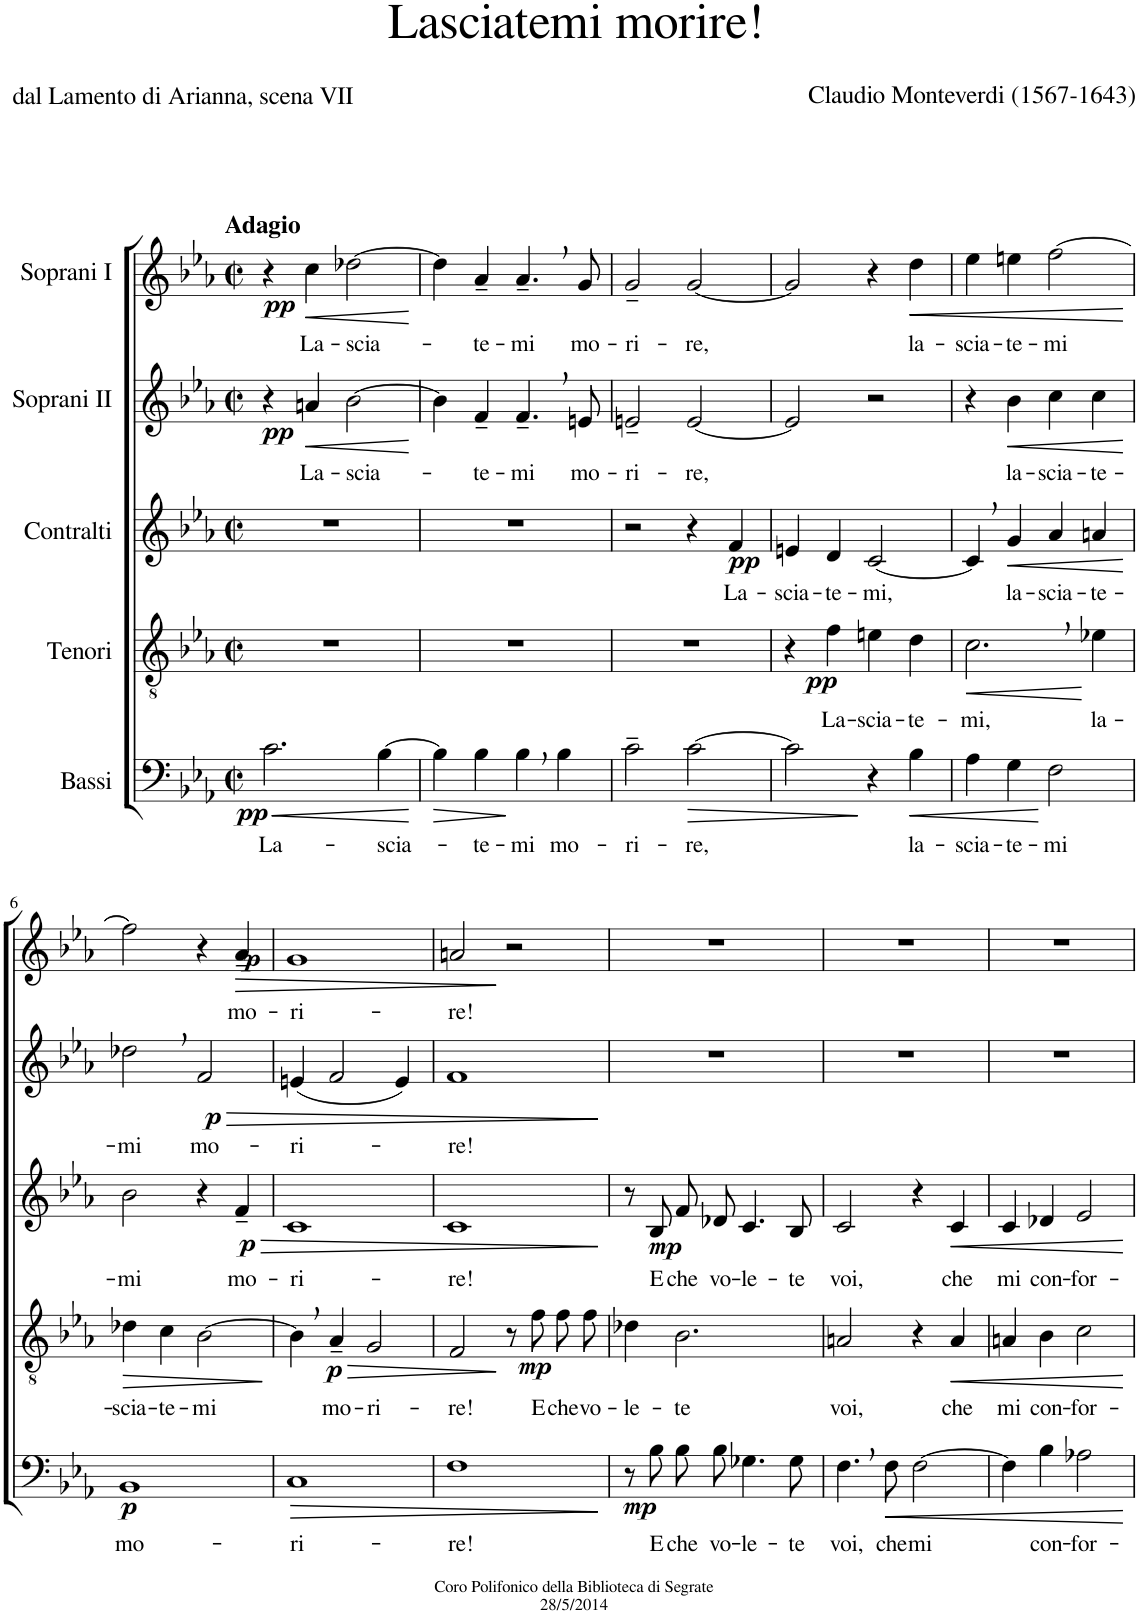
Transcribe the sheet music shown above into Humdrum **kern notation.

**kern	**text	**dynam	**kern	**text	**dynam	**kern	**text	**dynam	**kern	**text	**dynam	**kern	**text	**dynam
*part5	*part5	*part5	*part4	*part4	*part4	*part3	*part3	*part3	*part2	*part2	*part2	*part1	*part1	*part1
*staff5	*staff5	*staff5	*staff4	*staff4	*staff4	*staff3	*staff3	*staff3	*staff2	*staff2	*staff2	*staff1	*staff1	*staff1
*I"Bassi	*	*	*I"Tenori	*	*	*I"Contralti	*	*	*I"Soprani II	*	*	*I"Soprani I	*	*
*clefF4	*	*	*clefGv2	*	*	*clefG2	*	*	*clefG2	*	*	*clefG2	*	*
*	*	*	*	*	*	*	*	*	*Trd1c2	*	*	*Trd1c2	*	*
*k[b-e-a-]	*	*	*k[b-e-a-]	*	*	*k[b-e-a-]	*	*	*k[b-e-a-]	*	*	*k[b-e-a-]	*	*
*E-:	*	*	*E-:	*	*	*E-:	*	*	*E-:	*	*	*E-:	*	*
*M2/2	*	*	*M2/2	*	*	*M2/2	*	*	*M2/2	*	*	*M2/2	*	*
*met(c|)	*	*	*met(c|)	*	*	*met(c|)	*	*	*met(c|)	*	*	*met(c|)	*	*
=1	=1	=1	=1	=1	=1	=1	=1	=1	=1	=1	=1	=1	=1	=1
!	!	!	!	!	!	!	!	!	!	!	!	!LO:TX:a:B:t=Adagio	!	!
!	!LO:LY:b	!LO:HP:b	!	!	!	!	!	!	!	!	!	!	!	!
!	!	!LO:DY:n=1:b	!	!	!	!	!	!	!	!	!LO:DY:b	!	!	!LO:DY:b
2.c\	La-	< pp	1r	.	.	1r	.	.	4r	.	pp	4r	.	pp
!	!	!	!	!	!	!	!	!	!	!LO:LY:b	!LO:HP:b	!	!LO:LY:b	!LO:HP:b
.	.	.	.	.	.	.	.	.	4an/	La-	<	4cc\	La-	<
!	!	!	!	!	!	!	!	!	!	!LO:LY:b	!	!	!LO:LY:b	!
.	.	.	.	.	.	.	.	.	[2b-\	-scia-	.	[2dd-X\	-scia-	.
!	!LO:LY:b	!	!	!	!	!	!	!	!	!	!	!	!	!
[4B-\	-scia-	.	.	.	.	.	.	.	.	.	.	.	.	.
.	.	[	.	.	.	.	.	.	.	.	[	.	.	[
=2	=2	=2	=2	=2	=2	=2	=2	=2	=2	=2	=2	=2	=2	=2
!	!	!LO:HP:b	!	!	!	!	!	!	!	!	!	!	!	!
4B-\]	.	>	1r	.	.	1r	.	.	4b-\]	.	.	4dd-\]	.	.
!	!LO:LY:b	!	!	!	!	!	!	!	!	!LO:LY:b	!	!	!LO:LY:b	!
4B-\	-te-	.	.	.	.	.	.	.	4f~/	-te-	.	4a-~/	-te-	.
!	!LO:LY:b	!	!	!	!	!	!	!	!	!LO:LY:b	!	!	!LO:LY:b	!
4B-,\	-mi	]	.	.	.	.	.	.	4.f~,/	-mi	.	4.a-~,/	-mi	.
!	!LO:LY:b	!	!	!	!	!	!	!	!	!	!	!	!	!
4B-\	mo-	.	.	.	.	.	.	.	.	.	.	.	.	.
!	!	!	!	!	!	!	!	!	!	!LO:LY:b	!	!	!LO:LY:b	!
.	.	.	.	.	.	.	.	.	8en/	mo-	.	8g/	mo-	.
=3	=3	=3	=3	=3	=3	=3	=3	=3	=3	=3	=3	=3	=3	=3
!	!LO:LY:b	!	!	!	!	!	!	!	!	!LO:LY:b	!	!	!LO:LY:b	!
2c~\	-ri-	.	1r	.	.	2r	.	.	2en~/	-ri-	.	2g~/	-ri-	.
!	!LO:LY:b	!LO:HP:b	!	!	!	!	!	!	!	!LO:LY:b	!	!	!LO:LY:b	!
[2c\	-re,	>	.	.	.	4r	.	.	[2e/	-re,	.	[2g/	-re,	.
!	!	!	!	!	!	!	!LO:LY:b	!LO:DY:b	!	!	!	!	!	!
.	.	.	.	.	.	4f/	La-	pp	.	.	.	.	.	.
=4	=4	=4	=4	=4	=4	=4	=4	=4	=4	=4	=4	=4	=4	=4
!	!	!	!	!	!	!	!LO:LY:b	!	!	!	!	!	!	!
2c\]	.	.	4r	.	.	4en/	-scia-	.	2e/]	.	.	2g/]	.	.
!	!	!	!	!LO:LY:b	!LO:DY:b	!	!LO:LY:b	!	!	!	!	!	!	!
.	.	.	4f\	La-	pp	4d/	-te-	.	.	.	.	.	.	.
!	!	!	!	!LO:LY:b	!	!	!LO:LY:b	!	!	!	!	!	!	!
4r	.	]	4en\	-scia-	.	[2c/	-mi,	.	2r	.	.	4r	.	.
!	!LO:LY:b	!LO:HP:b	!	!LO:LY:b	!	!	!	!	!	!	!	!	!LO:LY:b	!LO:HP:b
4B-\	la-	<	4d\	-te-	.	.	.	.	.	.	.	4dd\	la-	<
=5	=5	=5	=5	=5	=5	=5	=5	=5	=5	=5	=5	=5	=5	=5
!	!LO:LY:b	!	!	!LO:LY:b	!LO:HP:b	!	!	!	!	!	!	!	!LO:LY:b	!
4A-\	-scia-	.	2.c,\	-mi,	<	4c,/]	.	.	4r	.	.	4ee-\	-scia-	.
!	!LO:LY:b	!	!	!	!	!	!LO:LY:b	!LO:HP:b	!	!LO:LY:b	!LO:HP:b	!	!LO:LY:b	!
4G\	-te-	.	.	.	.	4g/	la-	<	4b-\	la-	<	4een\	-te-	.
!	!LO:LY:b	!	!	!	!	!	!LO:LY:b	!	!	!LO:LY:b	!	!	!LO:LY:b	!
2F\	-mi	[	.	.	.	4a-/	-scia-	.	4cc\	-scia-	.	[2ff\	-mi	.
!	!	!	!	!LO:LY:b	!	!	!LO:LY:b	!	!	!LO:LY:b	!	!	!	!
.	.	.	4e-X\	la-	[	4an/	-te-	.	4cc\	-te-	.	.	.	.
.	.	.	.	.	.	.	.	[	.	.	[	.	.	[
!!LO:LB:g=z
=6	=6	=6	=6	=6	=6	=6	=6	=6	=6	=6	=6	=6	=6	=6
!	!LO:LY:b	!LO:DY:b	!	!LO:LY:b	!LO:HP:b	!	!LO:LY:b	!	!	!LO:LY:b	!	!	!	!
1BB-	mo-	p	4d-X\	-scia-	>	2b-\	-mi	.	2dd-X,\	-mi	.	2ff\]	.	.
!	!	!	!	!LO:LY:b	!	!	!	!	!	!	!	!	!	!
.	.	.	4c\	-te-	.	.	.	.	.	.	.	.	.	.
!	!	!	!	!LO:LY:b	!	!	!	!	!	!LO:LY:b	!LO:HP:b	!	!	!
!	!	!	!	!	!	!	!	!	!	!	!LO:DY:n=1:b	!	!	!
.	.	.	[2B-\	-mi	.	4r	.	.	2f/	mo-	> p	4r	.	.
!	!	!	!	!	!	!	!LO:LY:b	!LO:HP:b	!	!	!	!	!LO:LY:b	!LO:HP:b
!	!	!	!	!	!	!	!	!LO:DY:n=1:b	!	!	!	!	!	!LO:DY:n=1:b
.	.	.	.	.	.	4f~/	mo-	> p	.	.	.	4a-~/	mo-	> p
.	.	.	.	.	]	.	.	.	.	.	.	.	.	.
=7	=7	=7	=7	=7	=7	=7	=7	=7	=7	=7	=7	=7	=7	=7
!	!LO:LY:b	!LO:HP:b	!	!	!	!	!LO:LY:b	!	!	!LO:LY:b	!	!	!LO:LY:b	!
1C	-ri-	>	4B-,\]	.	.	1c	-ri-	.	(4en/	-ri-	.	1g	-ri-	.
!	!	!	!	!LO:LY:b	!LO:HP:b	!	!	!	!	!	!	!	!	!
!	!	!	!	!	!LO:DY:n=1:b	!	!	!	!	!	!	!	!	!
.	.	.	4A-~/	mo-	> p	.	.	.	2f/	.	.	.	.	.
!	!	!	!	!LO:LY:b	!	!	!	!	!	!	!	!	!	!
.	.	.	2G/	-ri-	.	.	.	.	.	.	.	.	.	.
.	.	.	.	.	.	.	.	.	4e/)	.	.	.	.	.
=8	=8	=8	=8	=8	=8	=8	=8	=8	=8	=8	=8	=8	=8	=8
!	!LO:LY:b	!	!	!LO:LY:b	!	!	!LO:LY:b	!	!	!LO:LY:b	!	!	!LO:LY:b	!
1F	-re!	.	2F/	-re!	.	1c	-re!	.	1f	-re!	.	2an/	-re!	.
.	.	.	8r	.	]	.	.	.	.	.	.	2r	.	]
!	!	!	!	!LO:LY:b	!LO:DY:b	!	!	!	!	!	!	!	!	!
.	.	.	8f\L	E	mp	.	.	.	.	.	.	.	.	.
!	!	!	!	!LO:LY:b	!	!	!	!	!	!	!	!	!	!
.	.	.	8f\	che	.	.	.	.	.	.	.	.	.	.
!	!	!	!	!LO:LY:b	!	!	!	!	!	!	!	!	!	!
.	.	.	8f\J	vo-	.	.	.	.	.	.	.	.	.	.
.	.	]	.	.	.	.	.	]	.	.	]	.	.	.
=9	=9	=9	=9	=9	=9	=9	=9	=9	=9	=9	=9	=9	=9	=9
!	!	!	!	!LO:LY:b	!	!	!	!	!	!	!	!	!	!
8r	.	.	4d-X\	-le-	.	8r	.	.	1r	.	.	1r	.	.
!	!LO:LY:b	!LO:DY:b	!	!	!	!	!LO:LY:b	!LO:DY:b	!	!	!	!	!	!
8B-\L	E	mp	.	.	.	8B-/L	E	mp	.	.	.	.	.	.
!	!LO:LY:b	!	!	!LO:LY:b	!	!	!LO:LY:b	!	!	!	!	!	!	!
8B-\	che	.	2.B-\	-te	.	8f/	che	.	.	.	.	.	.	.
!	!LO:LY:b	!	!	!	!	!	!LO:LY:b	!	!	!	!	!	!	!
8B-\J	vo-	.	.	.	.	8d-X/J	vo-	.	.	.	.	.	.	.
!	!LO:LY:b	!	!	!	!	!	!LO:LY:b	!	!	!	!	!	!	!
4.G-X\	-le-	.	.	.	.	4.c/	-le-	.	.	.	.	.	.	.
!	!LO:LY:b	!	!	!	!	!	!LO:LY:b	!	!	!	!	!	!	!
8G-\	-te	.	.	.	.	8B-/	-te	.	.	.	.	.	.	.
=10	=10	=10	=10	=10	=10	=10	=10	=10	=10	=10	=10	=10	=10	=10
!	!LO:LY:b	!	!	!LO:LY:b	!	!	!LO:LY:b	!	!	!	!	!	!	!
4.F,\	voi,	.	2An/	voi,	.	2c/	voi,	.	1r	.	.	1r	.	.
!	!LO:LY:b	!LO:HP:b	!	!	!	!	!	!	!	!	!	!	!	!
8F\	che	<	.	.	.	.	.	.	.	.	.	.	.	.
!	!LO:LY:b	!	!	!	!	!	!	!	!	!	!	!	!	!
[2F\	mi	.	4r	.	.	4r	.	.	.	.	.	.	.	.
!	!	!	!	!LO:LY:b	!LO:HP:b	!	!LO:LY:b	!LO:HP:b	!	!	!	!	!	!
.	.	.	4A/	che	<	4c/	che	<	.	.	.	.	.	.
=11	=11	=11	=11	=11	=11	=11	=11	=11	=11	=11	=11	=11	=11	=11
!	!	!	!	!LO:LY:b	!	!	!LO:LY:b	!	!	!	!	!	!	!
4F\]	.	.	4An/	mi	.	4c/	mi	.	1r	.	.	1r	.	.
!	!LO:LY:b	!	!	!LO:LY:b	!	!	!LO:LY:b	!	!	!	!	!	!	!
4B-\	con-	.	4B-\	con-	.	4d-X/	con-	.	.	.	.	.	.	.
!	!LO:LY:b	!	!	!LO:LY:b	!	!	!LO:LY:b	!	!	!	!	!	!	!
2A-X\	-for-	.	2c\	-for-	.	2e-/	-for-	.	.	.	.	.	.	.
.	.	[	.	.	[	.	.	[	.	.	.	.	.	.
=	=	=	=	=	=	=	=	=	=	=	=	=	=	=
*-	*-	*-	*-	*-	*-	*-	*-	*-	*-	*-	*-	*-	*-	*-
